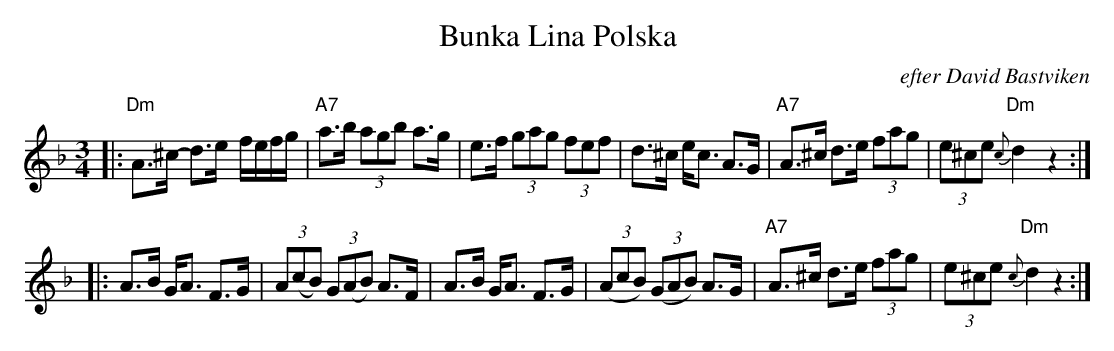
X:1
T: Bunka Lina Polska
O: efter David Bastviken
M: 3/4
L: 1/8
K: Dm
|: "Dm"A>^c- d>e- f/e/f/g/ | "A7"a>b (3agb a>g \
| e>f (3gag (3fef | d>^c e<c A>G \
| "A7"A>^c d>e (3fag | (3e-^ce "Dm"{c}d2 z2 :|
|: A>B G<A F>G | (3A(cB) (3G(AB) A>F \
|  A>B G<A F>G | (3(AcB) (3(GAB) A>G \
| "A7"A>^c d>e (3fag | (3e-^ce "Dm"{c}d2 z2 :|
